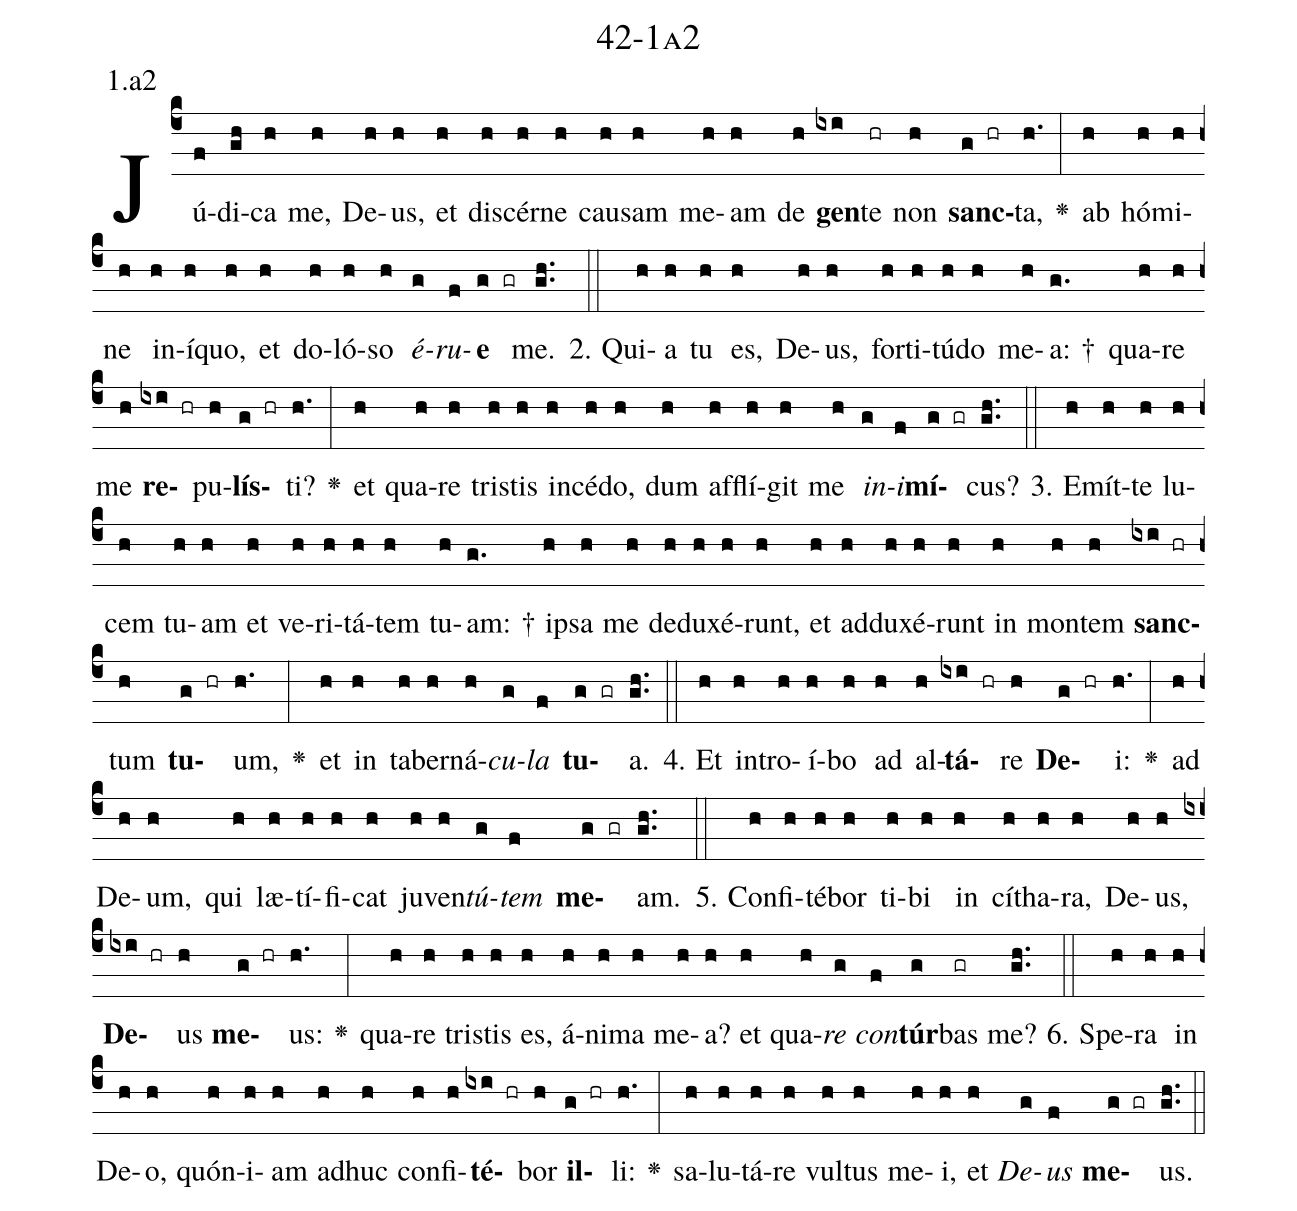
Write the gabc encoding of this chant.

name: 42-1a2;
annotation: 1.a2;
%%
(c4)Jú(f)di(gh)ca(h) me,(h) De(h)us,(h) et(h) di(h)scér(h)ne(h) cau(h)sam(h) me(h)am(h) de(h) <b>gen</b>(ixi)te(hr) non(h) <b>sanc</b>(g hr)ta,(h.) <v>\greheightstar</v>(:) ab(h) hó(h)mi(h)ne(h) in(h)í(h)quo,(h) et(h) do(h)ló(h)so(h) <i>é</i>(g)<i>ru</i>(f)<b>e</b>(g gr) me.(gh..) (::)
2. Qui(h)a(h) tu(h) es,(h) De(h)us,(h) for(h)ti(h)tú(h)do(h) me(h)a: †(g.) qua(h)re(h) me(h) <b>re</b>(ixi hr)pu(h)<b>lís</b>(g hr)ti?(h.) <v>\greheightstar</v>(:) et(h) qua(h)re(h) tris(h)tis(h) in(h)cé(h)do,(h) dum(h) af(h)flí(h)git(h) me(h) <i>in</i>(g)<i>i</i>(f)<b>mí</b>(g gr)cus?(gh..) (::)
3. E(h)mít(h)te(h) lu(h)cem(h) tu(h)am(h) et(h) ve(h)ri(h)tá(h)tem(h) tu(h)am: †(g.) ip(h)sa(h) me(h) de(h)du(h)xé(h)runt,(h) et(h) ad(h)du(h)xé(h)runt(h) in(h) mon(h)tem(h) <b>sanc</b>(ixi hr)tum(h) <b>tu</b>(g hr)um,(h.) <v>\greheightstar</v>(:) et(h) in(h) ta(h)ber(h)ná(h)<i>cu</i>(g)<i>la</i>(f) <b>tu</b>(g gr)a.(gh..) (::)
4. Et(h) in(h)tro(h)í(h)bo(h) ad(h) al(h)<b>tá</b>(ixi hr)re(h) <b>De</b>(g hr)i:(h.) <v>\greheightstar</v>(:) ad(h) De(h)um,(h) qui(h) læ(h)tí(h)fi(h)cat(h) ju(h)ven(h)<i>tú</i>(g)<i>tem</i>(f) <b>me</b>(g gr)am.(gh..) (::)
5. Con(h)fi(h)té(h)bor(h) ti(h)bi(h) in(h) cí(h)tha(h)ra,(h) De(h)us,(h) <b>De</b>(ixi hr)us(h) <b>me</b>(g hr)us:(h.) <v>\greheightstar</v>(:) qua(h)re(h) tris(h)tis(h) es,(h) á(h)ni(h)ma(h) me(h)a?(h) et(h) qua(h)<i>re</i>(g) <i>con</i>(f)<b>túr</b>(g)bas(gr) me?(gh..) (::)
6. Spe(h)ra(h) in(h) De(h)o,(h) quón(h)i(h)am(h) ad(h)huc(h) con(h)fi(h)<b>té</b>(ixi hr)bor(h) <b>il</b>(g hr)li:(h.) <v>\greheightstar</v>(:) sa(h)lu(h)tá(h)re(h) vul(h)tus(h) me(h)i,(h) et(h) <i>De</i>(g)<i>us</i>(f) <b>me</b>(g gr)us.(gh..) (::)
